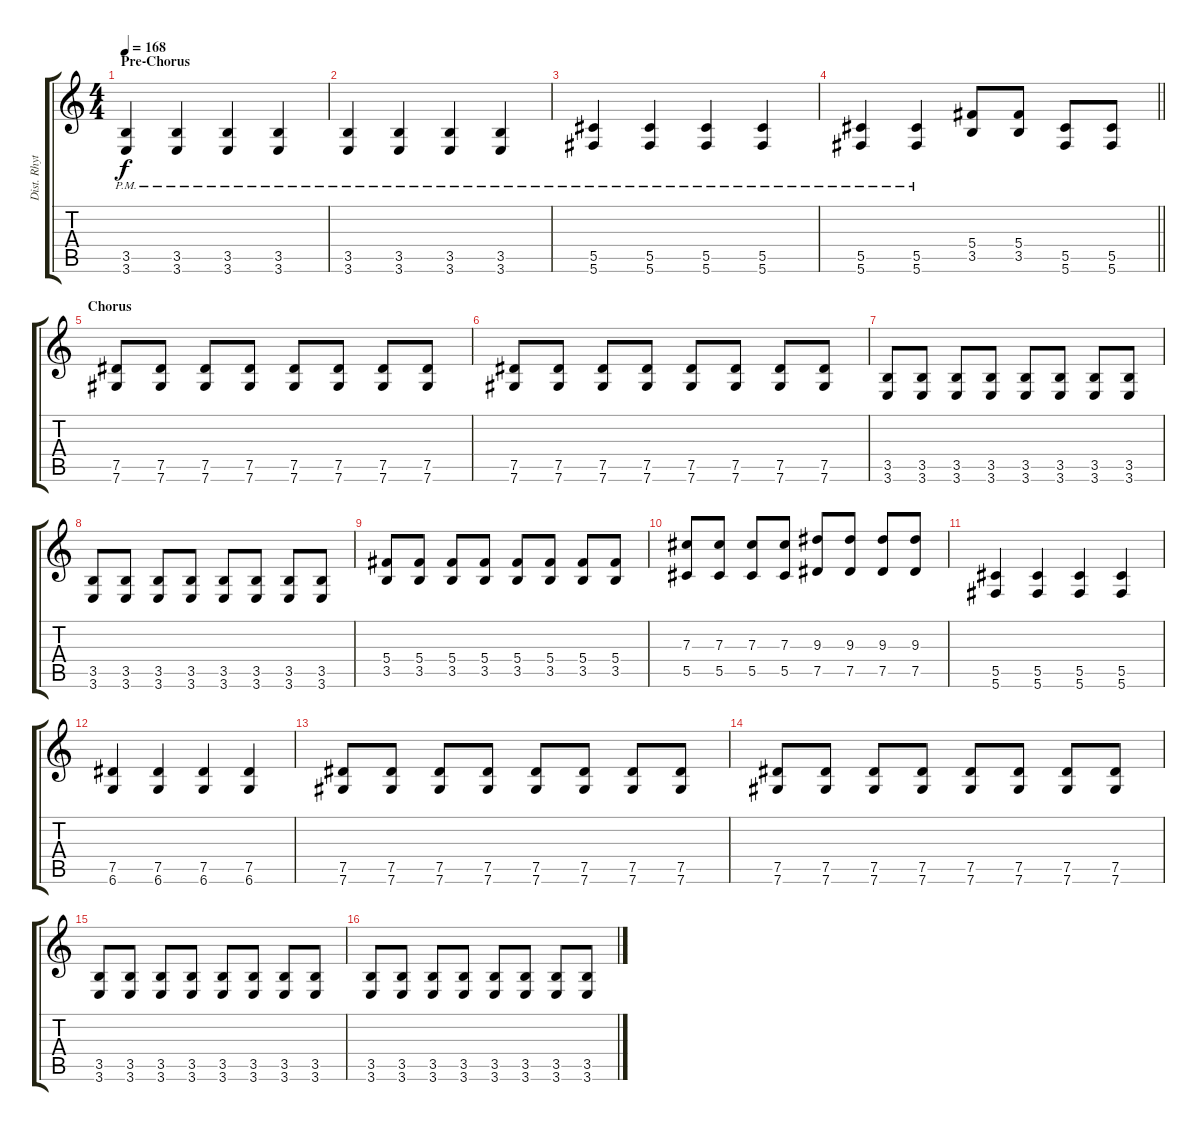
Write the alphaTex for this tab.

\track ("Dist. Rhytm Guitar [R]" "Dist. Rhyt") {instrument distortionguitar}
\staff {score tabs}
\tuning (Eb4 Bb3 Gb3 Db3 Ab2 Db2) {hide}
\ts (4 4)
\section ("" "Pre-Chorus")
\tempo 168
\clef g2
\ks c
(3.5{pm} 3.6{pm}).4{dy f} (3.5{pm} 3.6{pm}).4 (3.5{pm} 3.6{pm}).4 (3.5{pm} 3.6{pm}).4 |
(3.5{pm} 3.6{pm}).4 (3.5{pm} 3.6{pm}).4 (3.5{pm} 3.6{pm}).4 (3.5{pm} 3.6{pm}).4 |
(5.5{pm} 5.6{pm}).4 (5.5{pm} 5.6{pm}).4 (5.5{pm} 5.6{pm}).4 (5.5{pm} 5.6{pm}).4 |
\barLineRight lightlight
(5.5{pm} 5.6{pm}).4 (5.5{pm} 5.6{pm}).4 (5.4 3.5).8 (5.4 3.5).8 (5.5 5.6).8 (5.5 5.6).8 |
\section ("" "Chorus")
(7.5 7.6).8 (7.5 7.6).8 (7.5 7.6).8 (7.5 7.6).8 (7.5 7.6).8 (7.5 7.6).8 (7.5 7.6).8 (7.5 7.6).8 |
(7.5 7.6).8 (7.5 7.6).8 (7.5 7.6).8 (7.5 7.6).8 (7.5 7.6).8 (7.5 7.6).8 (7.5 7.6).8 (7.5 7.6).8 |
(3.5 3.6).8 (3.5 3.6).8 (3.5 3.6).8 (3.5 3.6).8 (3.5 3.6).8 (3.5 3.6).8 (3.5 3.6).8 (3.5 3.6).8 |
(3.5 3.6).8 (3.5 3.6).8 (3.5 3.6).8 (3.5 3.6).8 (3.5 3.6).8 (3.5 3.6).8 (3.5 3.6).8 (3.5 3.6).8 |
(5.4 3.5).8 (5.4 3.5).8 (5.4 3.5).8 (5.4 3.5).8 (5.4 3.5).8 (5.4 3.5).8 (5.4 3.5).8 (5.4 3.5).8 |
(7.3 5.5).8 (7.3 5.5).8 (7.3 5.5).8 (7.3 5.5).8 (9.3 7.5).8 (9.3 7.5).8 (9.3 7.5).8 (9.3 7.5).8 |
(5.5 5.6).4 (5.5 5.6).4 (5.5 5.6).4 (5.5 5.6).4 |
(7.5 6.6).4 (7.5 6.6).4 (7.5 6.6).4 (7.5 6.6).4 |
(7.5 7.6).8 (7.5 7.6).8 (7.5 7.6).8 (7.5 7.6).8 (7.5 7.6).8 (7.5 7.6).8 (7.5 7.6).8 (7.5 7.6).8 |
(7.5 7.6).8 (7.5 7.6).8 (7.5 7.6).8 (7.5 7.6).8 (7.5 7.6).8 (7.5 7.6).8 (7.5 7.6).8 (7.5 7.6).8 |
(3.5 3.6).8 (3.5 3.6).8 (3.5 3.6).8 (3.5 3.6).8 (3.5 3.6).8 (3.5 3.6).8 (3.5 3.6).8 (3.5 3.6).8 |
(3.5 3.6).8 (3.5 3.6).8 (3.5 3.6).8 (3.5 3.6).8 (3.5 3.6).8 (3.5 3.6).8 (3.5 3.6).8 (3.5 3.6).8
